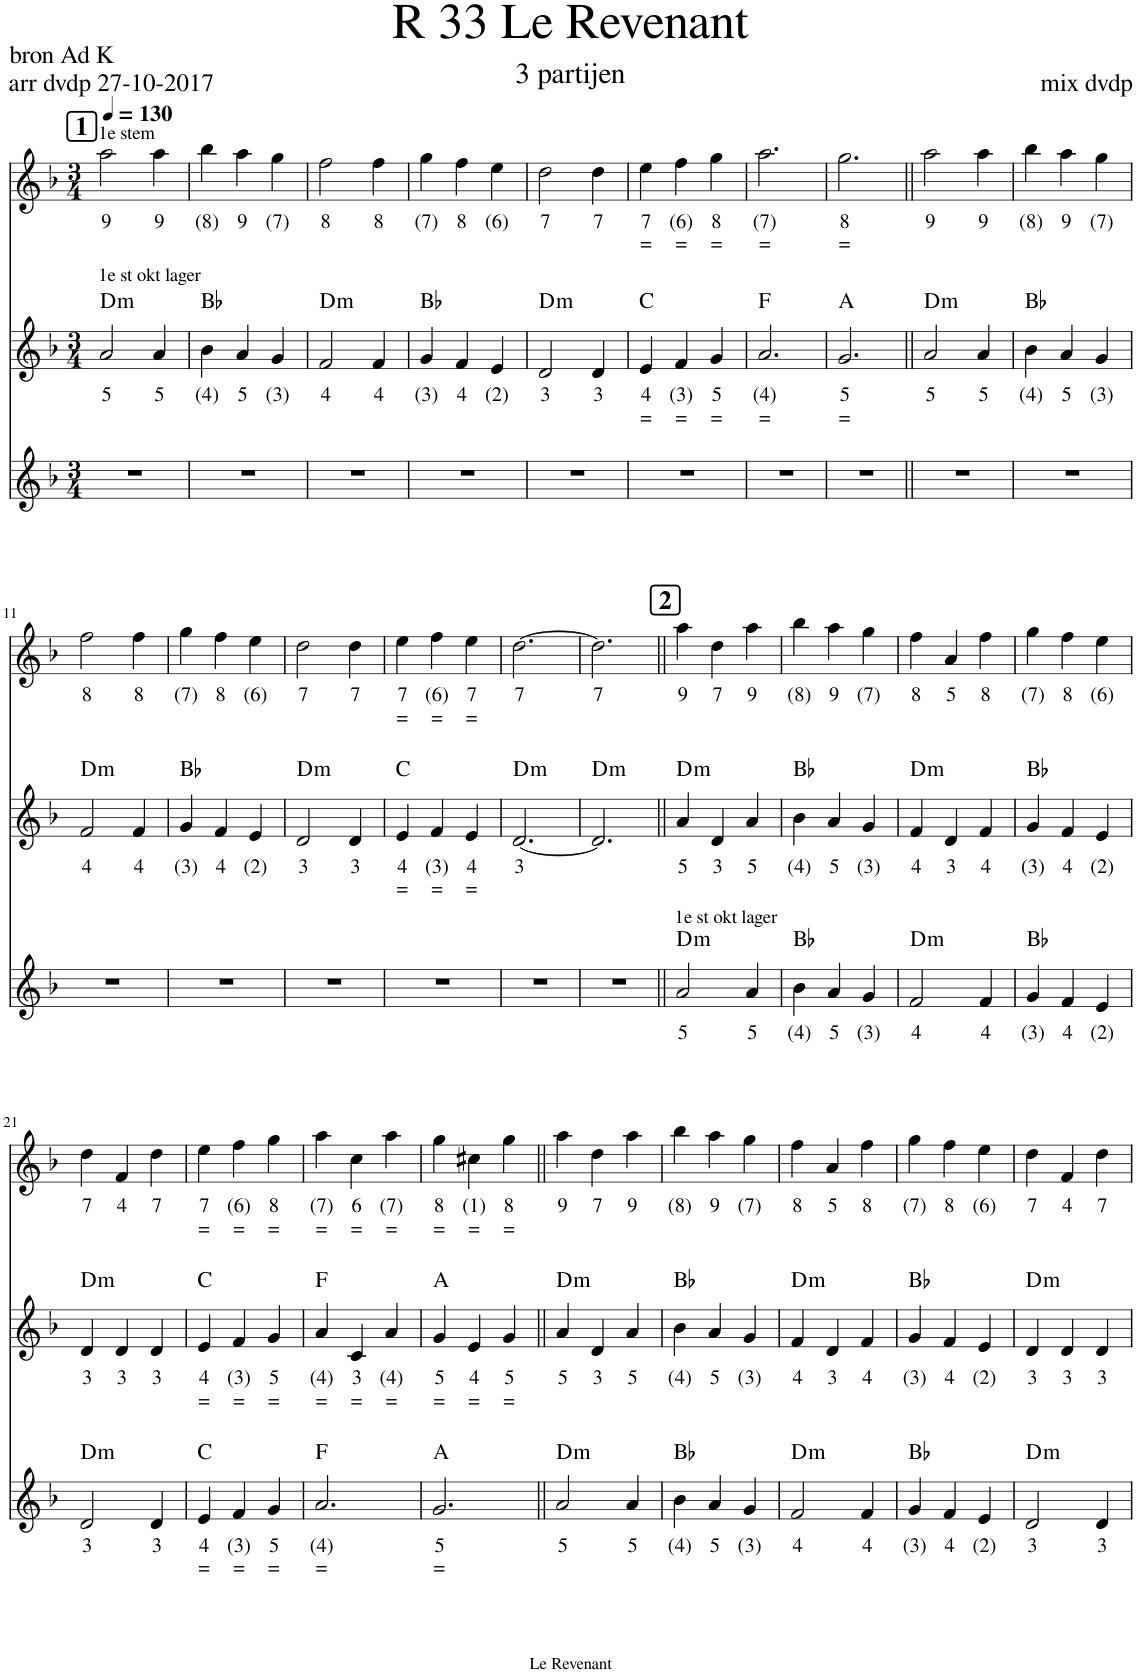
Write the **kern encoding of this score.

**kern	**text	**text	**kern	**text	**text	**harte	**kern	**text	**text
*part3	*part3	*part3	*part2	*part2	*part2	*part2	*part1	*part1	*part1
*staff3	*staff3	*staff3	*staff2	*staff2	*staff2	*	*staff1	*staff1	*staff1
*I"Stem	*	*	*I"Stem	*	*	*	*I"Stem	*	*
*clefG2	*	*	*clefG2	*	*	*	*clefG2	*	*
*k[b-]	*	*	*k[b-]	*	*	*	*k[b-]	*	*
*M3/4	*	*	*M3/4	*	*	*	*M3/4	*	*
*MM130	*	*	*MM130	*	*	*	*MM130	*	*
!!LO:REH:place=s1:a:B:cj:fs=14:t=1
=1	=1	=1	=1	=1	=1	=1	=1	=1	=1
!	!	!	!	!	!	!	!LO:TX:a:t=1e stem	!	!
!	!	!	!LO:TX:a:t=1e st okt lager	!	!	!	!	!	!
!	!	!	!	!LO:LY:b	!	!LO:H:kt=m	!	!LO:LY:b	!
2.r	.	.	2a/	5	.	D:min	2aa\	9	.
!	!	!	!	!LO:LY:b	!	!	!	!LO:LY:b	!
.	.	.	4a/	5	.	.	4aa\	9	.
=2	=2	=2	=2	=2	=2	=2	=2	=2	=2
!	!	!	!	!LO:LY:b	!	!	!	!LO:LY:b	!
2.r	.	.	4b-\	(4)	.	Bb:maj	4bb-\	(8)	.
!	!	!	!	!LO:LY:b	!	!	!	!LO:LY:b	!
.	.	.	4a/	5	.	.	4aa\	9	.
!	!	!	!	!LO:LY:b	!	!	!	!LO:LY:b	!
.	.	.	4g/	(3)	.	.	4gg\	(7)	.
=3	=3	=3	=3	=3	=3	=3	=3	=3	=3
!	!	!	!	!LO:LY:b	!	!LO:H:kt=m	!	!LO:LY:b	!
2.r	.	.	2f/	4	.	D:min	2ff\	8	.
!	!	!	!	!LO:LY:b	!	!	!	!LO:LY:b	!
.	.	.	4f/	4	.	.	4ff\	8	.
=4	=4	=4	=4	=4	=4	=4	=4	=4	=4
!	!	!	!	!LO:LY:b	!	!	!	!LO:LY:b	!
2.r	.	.	4g/	(3)	.	Bb:maj	4gg\	(7)	.
!	!	!	!	!LO:LY:b	!	!	!	!LO:LY:b	!
.	.	.	4f/	4	.	.	4ff\	8	.
!	!	!	!	!LO:LY:b	!	!	!	!LO:LY:b	!
.	.	.	4e/	(2)	.	.	4ee\	(6)	.
=5	=5	=5	=5	=5	=5	=5	=5	=5	=5
!	!	!	!	!LO:LY:b	!	!LO:H:kt=m	!	!LO:LY:b	!
2.r	.	.	2d/	3	.	D:min	2dd\	7	.
!	!	!	!	!LO:LY:b	!	!	!	!LO:LY:b	!
.	.	.	4d/	3	.	.	4dd\	7	.
=6	=6	=6	=6	=6	=6	=6	=6	=6	=6
!	!	!	!	!LO:LY:b	!LO:LY:b	!	!	!LO:LY:b	!LO:LY:b
2.r	.	.	4e/	4	=	C:maj	4ee\	7	=
!	!	!	!	!LO:LY:b	!LO:LY:b	!	!	!LO:LY:b	!LO:LY:b
.	.	.	4f/	(3)	=	.	4ff\	(6)	=
!	!	!	!	!LO:LY:b	!LO:LY:b	!	!	!LO:LY:b	!LO:LY:b
.	.	.	4g/	5	=	.	4gg\	8	=
=7	=7	=7	=7	=7	=7	=7	=7	=7	=7
!	!	!	!	!LO:LY:b	!LO:LY:b	!	!	!LO:LY:b	!LO:LY:b
2.r	.	.	2.a/	(4)	=	F:maj	2.aa\	(7)	=
=8	=8	=8	=8	=8	=8	=8	=8	=8	=8
!	!	!	!	!LO:LY:b	!LO:LY:b	!	!	!LO:LY:b	!LO:LY:b
2.r	.	.	2.g/	5	=	A:maj	2.gg\	8	=
=9||	=9||	=9||	=9||	=9||	=9||	=9||	=9||	=9||	=9||
!	!	!	!	!LO:LY:b	!	!LO:H:kt=m	!	!LO:LY:b	!
2.r	.	.	2a/	5	.	D:min	2aa\	9	.
!	!	!	!	!LO:LY:b	!	!	!	!LO:LY:b	!
.	.	.	4a/	5	.	.	4aa\	9	.
=10	=10	=10	=10	=10	=10	=10	=10	=10	=10
!	!	!	!	!LO:LY:b	!	!	!	!LO:LY:b	!
2.r	.	.	4b-\	(4)	.	Bb:maj	4bb-\	(8)	.
!	!	!	!	!LO:LY:b	!	!	!	!LO:LY:b	!
.	.	.	4a/	5	.	.	4aa\	9	.
!	!	!	!	!LO:LY:b	!	!	!	!LO:LY:b	!
.	.	.	4g/	(3)	.	.	4gg\	(7)	.
!!LO:LB:g=z
=11	=11	=11	=11	=11	=11	=11	=11	=11	=11
!	!	!	!	!LO:LY:b	!	!LO:H:kt=m	!	!LO:LY:b	!
2.r	.	.	2f/	4	.	D:min	2ff\	8	.
!	!	!	!	!LO:LY:b	!	!	!	!LO:LY:b	!
.	.	.	4f/	4	.	.	4ff\	8	.
=12	=12	=12	=12	=12	=12	=12	=12	=12	=12
!	!	!	!	!LO:LY:b	!	!	!	!LO:LY:b	!
2.r	.	.	4g/	(3)	.	Bb:maj	4gg\	(7)	.
!	!	!	!	!LO:LY:b	!	!	!	!LO:LY:b	!
.	.	.	4f/	4	.	.	4ff\	8	.
!	!	!	!	!LO:LY:b	!	!	!	!LO:LY:b	!
.	.	.	4e/	(2)	.	.	4ee\	(6)	.
=13	=13	=13	=13	=13	=13	=13	=13	=13	=13
!	!	!	!	!LO:LY:b	!	!LO:H:kt=m	!	!LO:LY:b	!
2.r	.	.	2d/	3	.	D:min	2dd\	7	.
!	!	!	!	!LO:LY:b	!	!	!	!LO:LY:b	!
.	.	.	4d/	3	.	.	4dd\	7	.
=14	=14	=14	=14	=14	=14	=14	=14	=14	=14
!	!	!	!	!LO:LY:b	!LO:LY:b	!	!	!LO:LY:b	!LO:LY:b
2.r	.	.	4e/	4	=	C:maj	4ee\	7	=
!	!	!	!	!LO:LY:b	!LO:LY:b	!	!	!LO:LY:b	!LO:LY:b
.	.	.	4f/	(3)	=	.	4ff\	(6)	=
!	!	!	!	!LO:LY:b	!LO:LY:b	!	!	!LO:LY:b	!LO:LY:b
.	.	.	4e/	4	=	.	4ee\	7	=
=15	=15	=15	=15	=15	=15	=15	=15	=15	=15
!	!	!	!	!LO:LY:b	!	!LO:H:kt=m	!	!LO:LY:b	!
2.r	.	.	[2.d/	3	.	D:min	[2.dd\	7	.
=16	=16	=16	=16	=16	=16	=16	=16	=16	=16
!	!	!	!	!	!	!LO:H:kt=m	!	!LO:LY:b	!
2.r	.	.	2.d/]	.	.	D:min	2.dd\]	7	.
!!LO:REH:place=s1:a:B:cj:fs=14:t=2
=17||	=17||	=17||	=17||	=17||	=17||	=17||	=17||	=17||	=17||
!LO:TX:a:t=1e st okt lager	!	!	!	!	!	!	!	!	!
!	!LO:LY:b	!	!	!LO:LY:b	!	!LO:H:kt=m	!	!LO:LY:b	!
2a/	5	.	4a/	5	.	D:min	4aa\	9	.
!	!	!	!	!LO:LY:b	!	!	!	!LO:LY:b	!
.	.	.	4d/	3	.	.	4dd\	7	.
!	!LO:LY:b	!	!	!LO:LY:b	!	!	!	!LO:LY:b	!
4a/	5	.	4a/	5	.	.	4aa\	9	.
=18	=18	=18	=18	=18	=18	=18	=18	=18	=18
!	!LO:LY:b	!	!	!LO:LY:b	!	!	!	!LO:LY:b	!
4b-\	(4)	.	4b-\	(4)	.	Bb:maj	4bb-\	(8)	.
!	!LO:LY:b	!	!	!LO:LY:b	!	!	!	!LO:LY:b	!
4a/	5	.	4a/	5	.	.	4aa\	9	.
!	!LO:LY:b	!	!	!LO:LY:b	!	!	!	!LO:LY:b	!
4g/	(3)	.	4g/	(3)	.	.	4gg\	(7)	.
=19	=19	=19	=19	=19	=19	=19	=19	=19	=19
!	!LO:LY:b	!	!	!LO:LY:b	!	!LO:H:kt=m	!	!LO:LY:b	!
2f/	4	.	4f/	4	.	D:min	4ff\	8	.
!	!	!	!	!LO:LY:b	!	!	!	!LO:LY:b	!
.	.	.	4d/	3	.	.	4a/	5	.
!	!LO:LY:b	!	!	!LO:LY:b	!	!	!	!LO:LY:b	!
4f/	4	.	4f/	4	.	.	4ff\	8	.
=20	=20	=20	=20	=20	=20	=20	=20	=20	=20
!	!LO:LY:b	!	!	!LO:LY:b	!	!	!	!LO:LY:b	!
4g/	(3)	.	4g/	(3)	.	Bb:maj	4gg\	(7)	.
!	!LO:LY:b	!	!	!LO:LY:b	!	!	!	!LO:LY:b	!
4f/	4	.	4f/	4	.	.	4ff\	8	.
!	!LO:LY:b	!	!	!LO:LY:b	!	!	!	!LO:LY:b	!
4e/	(2)	.	4e/	(2)	.	.	4ee\	(6)	.
!!LO:LB:g=z
=21	=21	=21	=21	=21	=21	=21	=21	=21	=21
!	!LO:LY:b	!	!	!LO:LY:b	!	!LO:H:kt=m	!	!LO:LY:b	!
2d/	3	.	4d/	3	.	D:min	4dd\	7	.
!	!	!	!	!LO:LY:b	!	!	!	!LO:LY:b	!
.	.	.	4d/	3	.	.	4f/	4	.
!	!LO:LY:b	!	!	!LO:LY:b	!	!	!	!LO:LY:b	!
4d/	3	.	4d/	3	.	.	4dd\	7	.
=22	=22	=22	=22	=22	=22	=22	=22	=22	=22
!	!LO:LY:b	!LO:LY:b	!	!LO:LY:b	!LO:LY:b	!	!	!LO:LY:b	!LO:LY:b
4e/	4	=	4e/	4	=	C:maj	4ee\	7	=
!	!LO:LY:b	!LO:LY:b	!	!LO:LY:b	!LO:LY:b	!	!	!LO:LY:b	!LO:LY:b
4f/	(3)	=	4f/	(3)	=	.	4ff\	(6)	=
!	!LO:LY:b	!LO:LY:b	!	!LO:LY:b	!LO:LY:b	!	!	!LO:LY:b	!LO:LY:b
4g/	5	=	4g/	5	=	.	4gg\	8	=
=23	=23	=23	=23	=23	=23	=23	=23	=23	=23
!	!LO:LY:b	!LO:LY:b	!	!LO:LY:b	!LO:LY:b	!	!	!LO:LY:b	!LO:LY:b
2.a/	(4)	=	4a/	(4)	=	F:maj	4aa\	(7)	=
!	!	!	!	!LO:LY:b	!LO:LY:b	!	!	!LO:LY:b	!LO:LY:b
.	.	.	4c/	3	=	.	4cc\	6	=
!	!	!	!	!LO:LY:b	!LO:LY:b	!	!	!LO:LY:b	!LO:LY:b
.	.	.	4a/	(4)	=	.	4aa\	(7)	=
=24	=24	=24	=24	=24	=24	=24	=24	=24	=24
!	!LO:LY:b	!LO:LY:b	!	!LO:LY:b	!LO:LY:b	!	!	!LO:LY:b	!LO:LY:b
2.g/	5	=	4g/	5	=	A:maj	4gg\	8	=
!	!	!	!	!LO:LY:b	!LO:LY:b	!	!	!LO:LY:b	!LO:LY:b
.	.	.	4e/	4	=	.	4cc#X\	(1)	=
!	!	!	!	!LO:LY:b	!LO:LY:b	!	!	!LO:LY:b	!LO:LY:b
.	.	.	4g/	5	=	.	4gg\	8	=
=25||	=25||	=25||	=25||	=25||	=25||	=25||	=25||	=25||	=25||
!	!LO:LY:b	!	!	!LO:LY:b	!	!LO:H:kt=m	!	!LO:LY:b	!
2a/	5	.	4a/	5	.	D:min	4aa\	9	.
!	!	!	!	!LO:LY:b	!	!	!	!LO:LY:b	!
.	.	.	4d/	3	.	.	4dd\	7	.
!	!LO:LY:b	!	!	!LO:LY:b	!	!	!	!LO:LY:b	!
4a/	5	.	4a/	5	.	.	4aa\	9	.
=26	=26	=26	=26	=26	=26	=26	=26	=26	=26
!	!LO:LY:b	!	!	!LO:LY:b	!	!	!	!LO:LY:b	!
4b-\	(4)	.	4b-\	(4)	.	Bb:maj	4bb-\	(8)	.
!	!LO:LY:b	!	!	!LO:LY:b	!	!	!	!LO:LY:b	!
4a/	5	.	4a/	5	.	.	4aa\	9	.
!	!LO:LY:b	!	!	!LO:LY:b	!	!	!	!LO:LY:b	!
4g/	(3)	.	4g/	(3)	.	.	4gg\	(7)	.
=27	=27	=27	=27	=27	=27	=27	=27	=27	=27
!	!LO:LY:b	!	!	!LO:LY:b	!	!LO:H:kt=m	!	!LO:LY:b	!
2f/	4	.	4f/	4	.	D:min	4ff\	8	.
!	!	!	!	!LO:LY:b	!	!	!	!LO:LY:b	!
.	.	.	4d/	3	.	.	4a/	5	.
!	!LO:LY:b	!	!	!LO:LY:b	!	!	!	!LO:LY:b	!
4f/	4	.	4f/	4	.	.	4ff\	8	.
=28	=28	=28	=28	=28	=28	=28	=28	=28	=28
!	!LO:LY:b	!	!	!LO:LY:b	!	!	!	!LO:LY:b	!
4g/	(3)	.	4g/	(3)	.	Bb:maj	4gg\	(7)	.
!	!LO:LY:b	!	!	!LO:LY:b	!	!	!	!LO:LY:b	!
4f/	4	.	4f/	4	.	.	4ff\	8	.
!	!LO:LY:b	!	!	!LO:LY:b	!	!	!	!LO:LY:b	!
4e/	(2)	.	4e/	(2)	.	.	4ee\	(6)	.
=29	=29	=29	=29	=29	=29	=29	=29	=29	=29
!	!LO:LY:b	!	!	!LO:LY:b	!	!LO:H:kt=m	!	!LO:LY:b	!
2d/	3	.	4d/	3	.	D:min	4dd\	7	.
!	!	!	!	!LO:LY:b	!	!	!	!LO:LY:b	!
.	.	.	4d/	3	.	.	4f/	4	.
!	!LO:LY:b	!	!	!LO:LY:b	!	!	!	!LO:LY:b	!
4d/	3	.	4d/	3	.	.	4dd\	7	.
=	=	=	=	=	=	=	=	=	=
*-	*-	*-	*-	*-	*-	*-	*-	*-	*-
